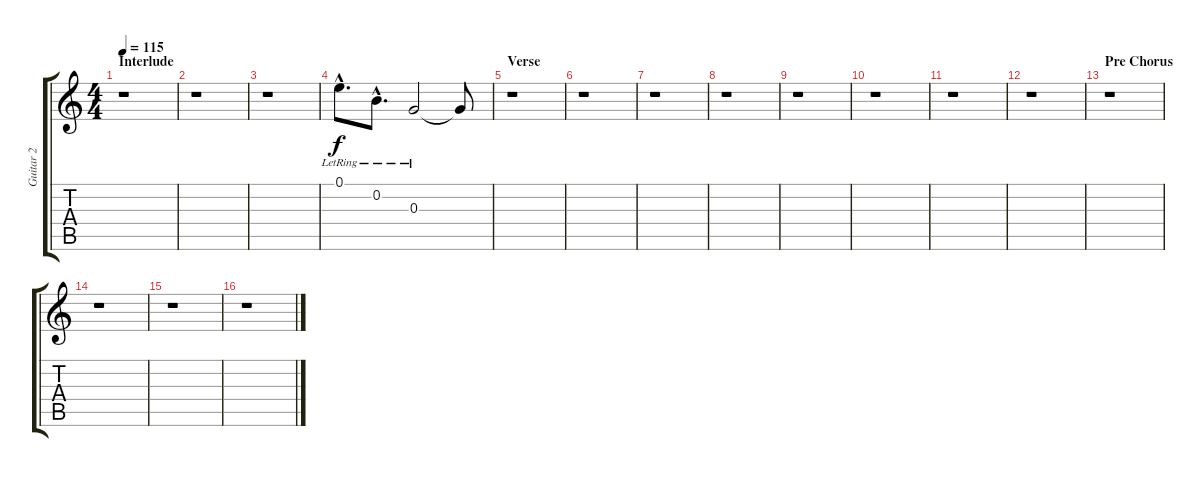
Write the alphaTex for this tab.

\track ("Guitar 2" "Guitar 2") {instrument electricguitarjazz}
\staff {score tabs}
\tuning (E4 B3 G3 D3 A2 E2) {hide}
\ts (4 4)
\section ("" "Interlude")
\tempo 115
\clef g2
\ks c
r.1{dy f} |
r.1 |
r.1 |
0.1{hac lr}.8{d} 0.2{hac lr}.8{d} 0.3{lr}.2 0.3{t}.8 |
\section ("" "Verse")
r.1 |
r.1 |
r.1 |
r.1 |
r.1 |
r.1 |
r.1 |
r.1 |
\section ("" "Pre Chorus")
r.1 |
r.1 |
r.1 |
r.1
